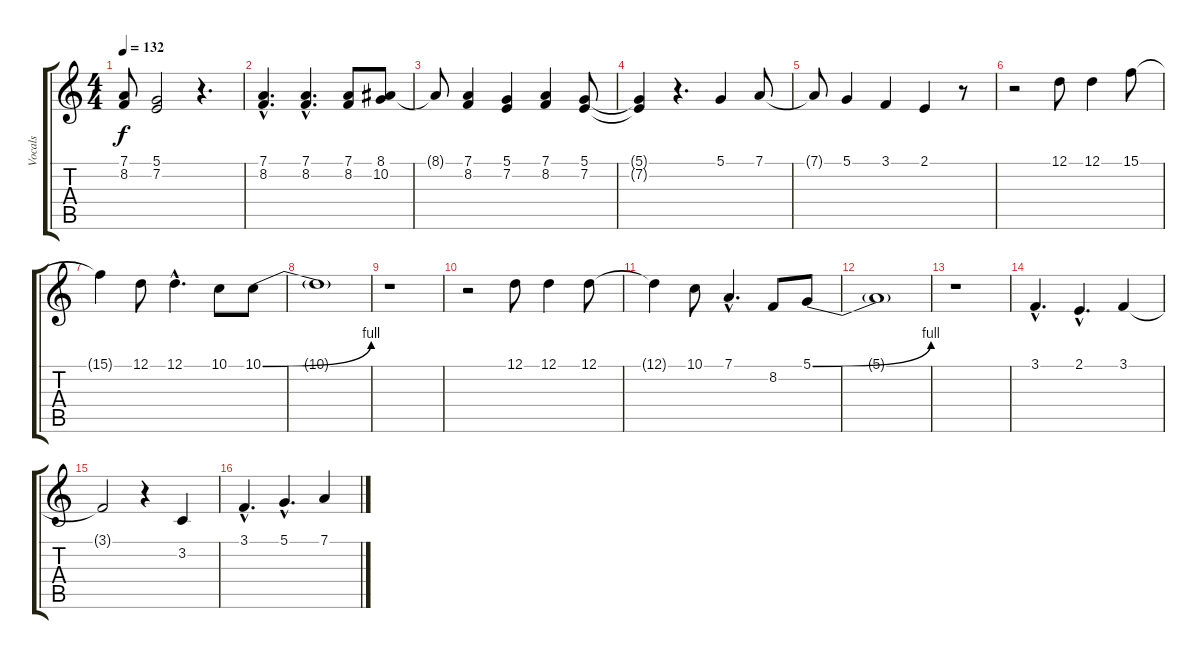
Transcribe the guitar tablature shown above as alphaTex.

\track ("Vocals" "Vocals") {instrument lead2sawtooth}
\staff {score tabs}
\tuning (D4 A3 F3 C3 G2 D2) {hide}
\ts (4 4)
\tempo 132
\clef g2
\ks c
(7.1{t} 8.2{t}).8{dy f} (5.1 7.2).2 r.4{d} |
(7.1{hac} 8.2{hac}).4{d} (7.1{hac} 8.2{hac}).4{d} (7.1 8.2).8 (8.1 10.2).8 |
8.1{t}.8 (7.1 8.2).4 (5.1 7.2).4 (7.1 8.2).4 (5.1 7.2).8 |
(5.1{t} 7.2{t}).4 r.4{d} 5.1.4 7.1.8 |
7.1{t}.8 5.1.4 3.1.4 2.1.4 r.8 |
r.2 12.1.8 12.1.4 15.1.8 |
15.1{t}.4 12.1.8 12.1{hac}.4{d} 10.1.8 10.1{be (bend 0 0 60 4)}.8 |
10.1{t}.1 |
r.1 |
r.2 12.1.8 12.1.4 12.1.8 |
12.1{t}.4 10.1.8 7.1{hac}.4{d} 8.2.8 5.1{be (bend 0 0 60 4)}.8 |
5.1{t}.1 |
r.1 |
3.1{hac}.4{d} 2.1{hac}.4{d} 3.1.4 |
3.1{t}.2 r.4 3.2.4 |
3.1{hac}.4{d} 5.1{hac}.4{d} 7.1.4
